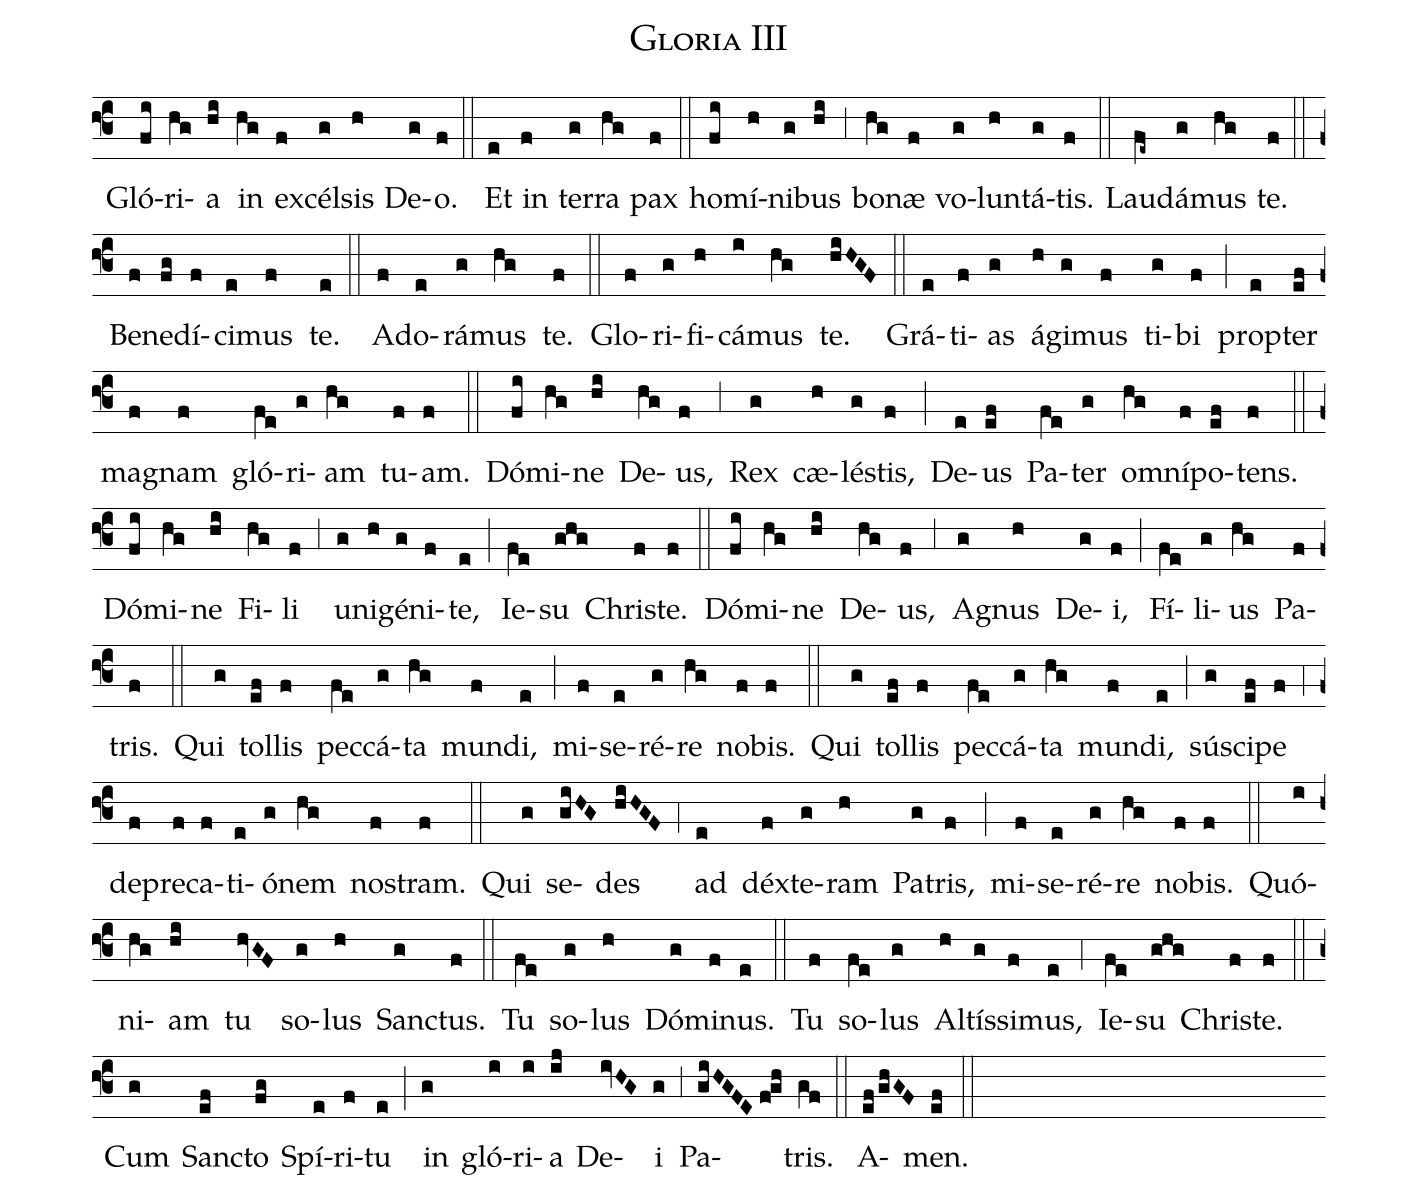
name:Gloria III;
mode:II;
commentary:X. s.;
%%
(f3) () Gló(fi)ri(hg)a(hi) in(hg) ex(f)cél(g)sis(h) De(g)o.(f) (::) Et(e) in(f) ter(g)ra(hg) pax(f) (::) ho(fi)mí(h)ni(g)bus(hi) (,3) bo(hg)næ(f) vo(g)lun(h)tá(g)tis.(f) (::) Lau(fe~)dá(g)mus(hg) te.(f) (::) Be(f)ne(fg)dí(f)ci(e)mus(f) te.(e) (::) A(f)do(e)rá(g)mus(hg) te.(f) (::) Glo(f)ri(g)fi(h)cá(i)mus(hg) te.(hiHGF) (::) Grá(e)ti(f)as(g) á(h)gi(g)mus(f) ti(g)bi(f) (;) prop(e)ter(ef) ma(f)gnam(f) gló(fe)ri(g)am(hg) tu(f)am.(f) (::) Dó(fi)mi(hg)ne(hi) De(hg)us,(f) (,3) Rex(g) cæ(h)lé(g)stis,(f) (;) De(e)us(ef) Pa(fe)ter(g) o(hg)mní(f)po(ef)tens.(f) (::) Dó(fi)mi(hg)ne(hi) Fi(hg)li(f) (,3) un(g)i(h)gé(g)ni(f)te,(e) (;) Ie(fe)su(ghg) Chri(f)ste.(f) (::) Dó(fi)mi(hg)ne(hi) De(hg)us,(f) (,3) A(g)gnus(h) De(g)i,(f) (;) Fí(fe)li(g)us(hg) Pa(f)tris.(f) (::) Qui(g) tol(ef)lis(f) pec(fe)cá(g)ta(hg) mun(f)di,(e) (;) mi(f)se(e)ré(g)re(hg) no(f)bis.(f) (::) Qui(g) tol(ef)lis(f) pec(fe)cá(g)ta(hg) mun(f)di,(e) (;) sú(g)sci(ef)pe(f) (,4) de(f)pre(f)ca(f)ti(e)ó(g)nem(hg) no(f)stram.(f) (::) Qui(g) se(giHG)des(hiHGF) (,4) ad(e) déx(f)te(g)ram(h) Pa(g)tris,(f) (;) mi(f)se(e)ré(g)re(hg) no(f)bis.(f) (::) Quó(i)ni(hg)am(hi) tu(hvGF) so(g)lus(h) San(g)ctus.(f) (::) Tu(fe) so(g)lus(h) Dó(g)mi(f)nus.(e) (::) Tu(f) so(fe)lus(g) Al(h)tís(g)si(f)mus,(e) (,4) Ie(fe)su(ghg) Chri(f)ste.(f) (::) Cum(g) San(ef)cto(fg) Spí(e)ri(f)tu(e) (;) in(g) gló(i)ri(i)a(ij) De(ivHG)i(g) (,3) Pa(giHGFE//f!gh)tris.(gf) (::) A(ef/ghGF)men.(ef) (::)
